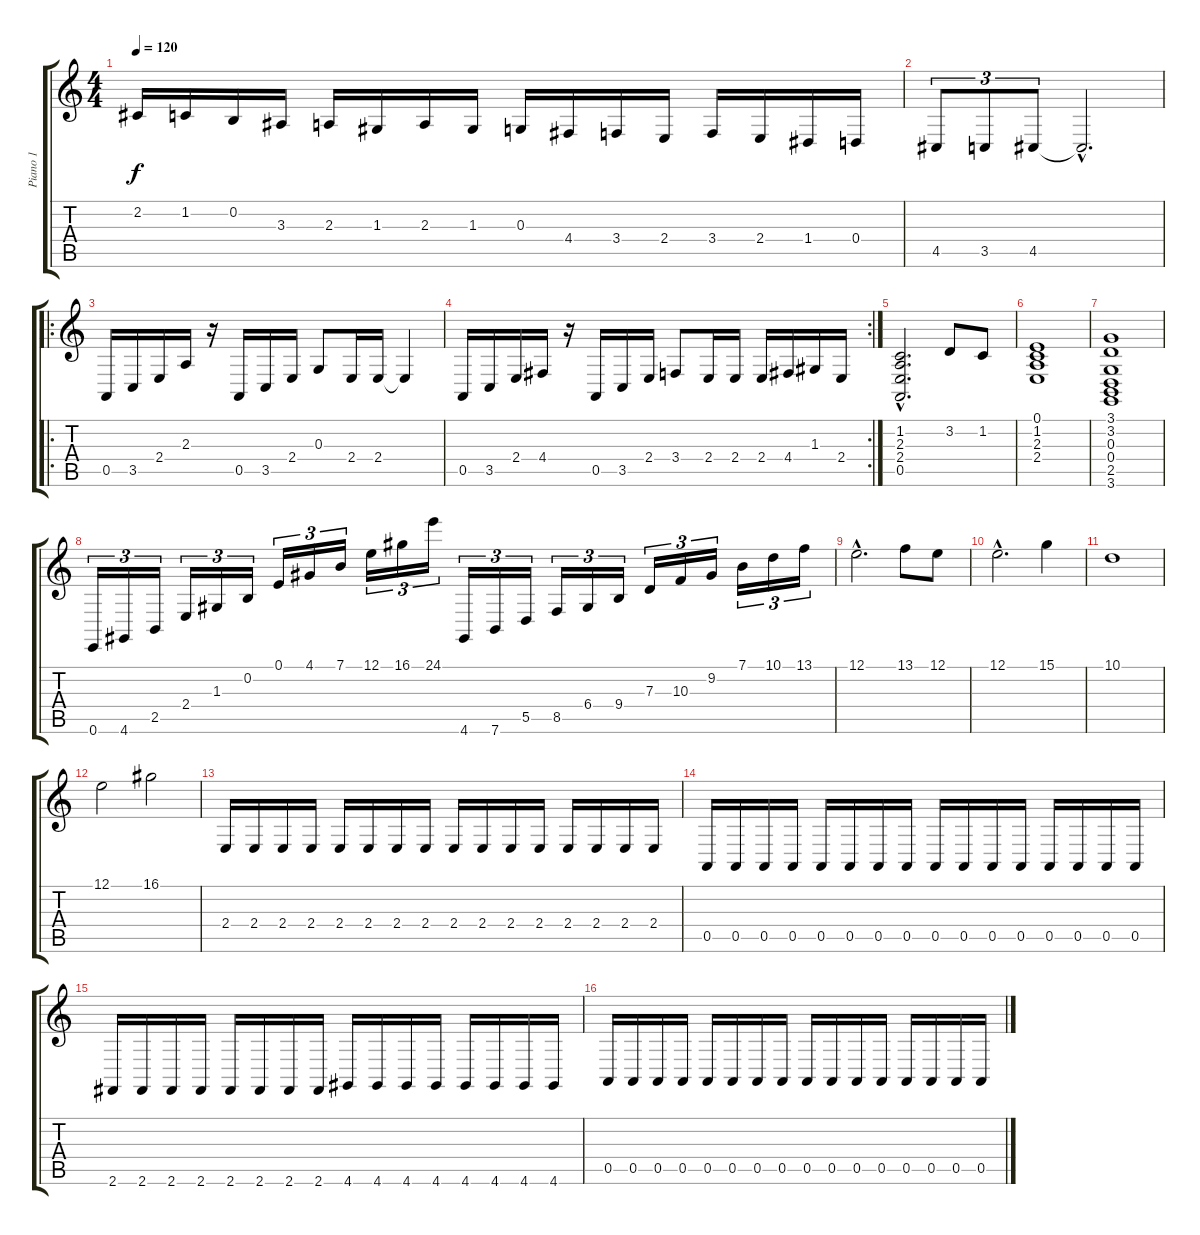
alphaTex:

\track ("Piano 1" "Piano 1") {instrument acousticgrandpiano}
\staff {score tabs}
\tuning (E4 B3 G3 D3 A2 E2) {hide}
\ts (4 4)
\tempo 120
\clef g2
\ks c
2.2.16{dy f} 1.2.16 0.2.16 3.3.16 2.3.16 1.3.16 2.3.16 1.3.16 0.3.16 4.4.16 3.4.16 2.4.16 3.4.16 2.4.16 1.4.16 0.4.16 |
4.5.8{tu (3 2)} 3.5.8{tu (3 2)} 4.5.8{tu (3 2)} 4.5{hac t}.2{d} |
\ro
0.5.16 3.5.16 2.4.16 2.3.16 r.16 0.5.16 3.5.16 2.4.16 0.3.8 2.4.16 2.4.16 2.4{t}.4 |
\rc 2
0.5.16 3.5.16 2.4.16 4.4.16 r.16 0.5.16 3.5.16 2.4.16 3.4.8 2.4.16 2.4.16 2.4.16 4.4.16 1.3.16 2.4.16 |
(1.2{hac} 2.3{hac} 2.4{hac} 0.5{hac}).2{d} 3.2.8 1.2.8 |
(0.1 1.2 2.3 2.4).1 |
(3.1 3.2 0.3 0.4 2.5 3.6).1 |
0.6.16{tu (3 2)} 4.6.16{tu (3 2)} 2.5.16{tu (3 2)} 2.4.16{tu (3 2)} 1.3.16{tu (3 2)} 0.2.16{tu (3 2)} 0.1.16{tu (3 2)} 4.1.16{tu (3 2)} 7.1.16{tu (3 2)} 12.1.16{tu (3 2)} 16.1.16{tu (3 2)} 24.1.16{tu (3 2)} 4.6.16{tu (3 2)} 7.6.16{tu (3 2)} 5.5.16{tu (3 2)} 8.5.16{tu (3 2)} 6.4.16{tu (3 2)} 9.4.16{tu (3 2)} 7.3.16{tu (3 2)} 10.3.16{tu (3 2)} 9.2.16{tu (3 2)} 7.1.16{tu (3 2)} 10.1.16{tu (3 2)} 13.1.16{tu (3 2)} |
12.1{hac}.2{d} 13.1.8 12.1.8 |
12.1{hac}.2{d} 15.1.4 |
10.1.1 |
12.1.2 16.1.2 |
2.4.16 2.4.16 2.4.16 2.4.16 2.4.16 2.4.16 2.4.16 2.4.16 2.4.16 2.4.16 2.4.16 2.4.16 2.4.16 2.4.16 2.4.16 2.4.16 |
0.5.16 0.5.16 0.5.16 0.5.16 0.5.16 0.5.16 0.5.16 0.5.16 0.5.16 0.5.16 0.5.16 0.5.16 0.5.16 0.5.16 0.5.16 0.5.16 |
2.6.16 2.6.16 2.6.16 2.6.16 2.6.16 2.6.16 2.6.16 2.6.16 4.6.16 4.6.16 4.6.16 4.6.16 4.6.16 4.6.16 4.6.16 4.6.16 |
0.5.16 0.5.16 0.5.16 0.5.16 0.5.16 0.5.16 0.5.16 0.5.16 0.5.16 0.5.16 0.5.16 0.5.16 0.5.16 0.5.16 0.5.16 0.5.16
